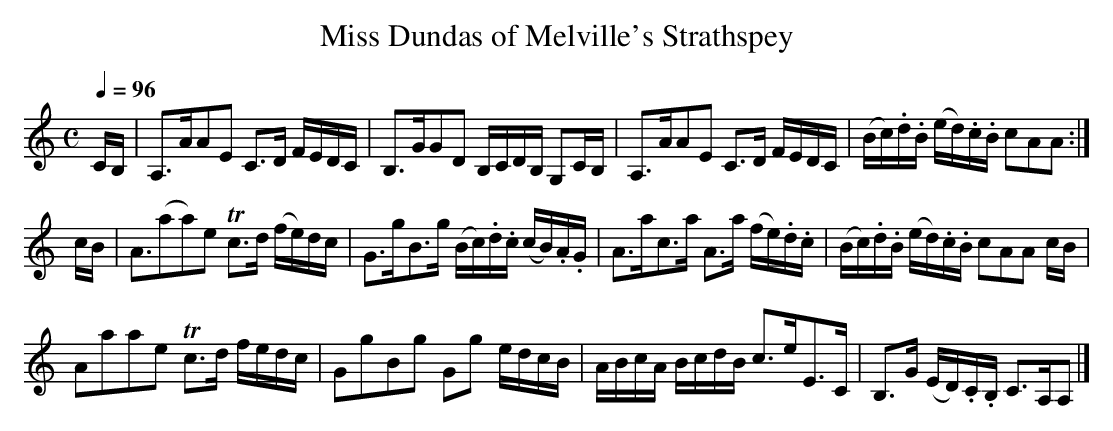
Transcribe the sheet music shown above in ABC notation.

X:1
T:Miss Dundas of Melville's Strathspey
M:C
L:1/16
Q:1/4=96
K:A Minor
CB,|A,3AA2E2    C3D  FEDC   | B,3GG2D2          B,CDB,   G,2CB, |\
    A,3AA2E2    C3D  FEDC   |(Bc).d.B (ed).c.B  c2A2A2         :|
cB |A3(a2a2)e2 Tc3d (fe)dc  | G3gB3g           (Bc).d.c (cB).A.G|\
    A3ac3a      A3a (fe).d.c|(Bc).d.B (ed).c.B  c2A2A2     cB   |
    A2a2a2e2   Tc3d  fedc   | G2g2B2g2          G2g2     edcB   |\
    ABcA BcdB   c3eE3C      | B,3G    (ED).C.B, C3A,A,2        |]
